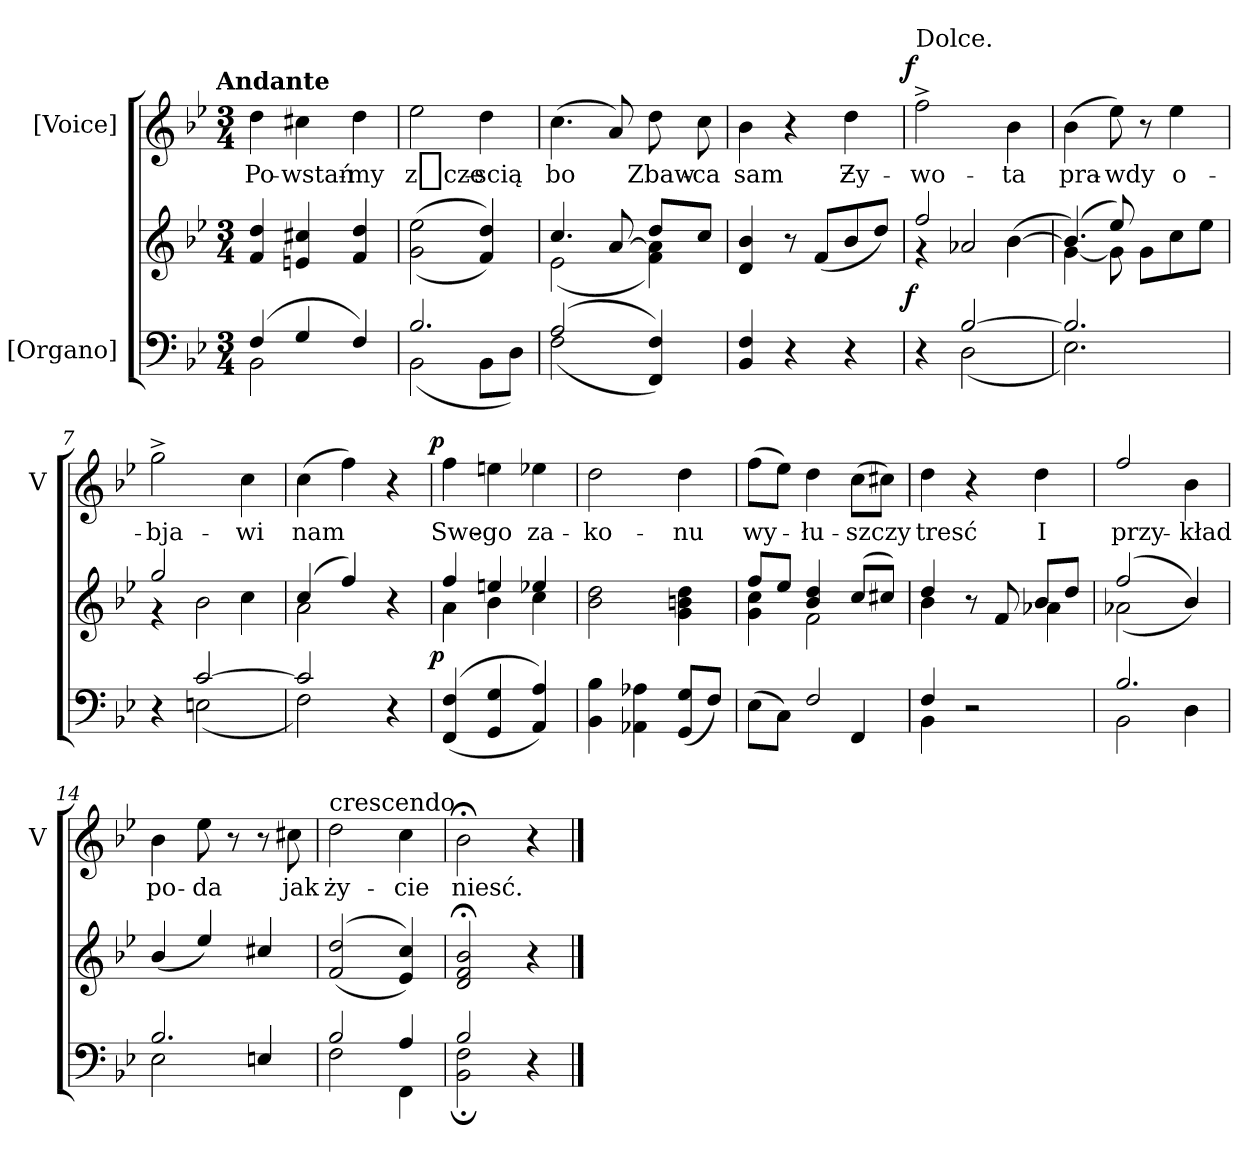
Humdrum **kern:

**kern	**kern	**dynam	**kern	**text	**dynam
*part2	*part2	*part2	*part1	*part1	*part1
*staff3	*staff2	*staff2/3	*staff1	*staff1	*staff1
*I"[Organo]	*	*	*I"[Voice]	*	*
*	*	*	*I'V	*	*
*clefF4	*clefG2	*	*clefG2	*	*
*k[b-e-]	*k[b-e-]	*	*k[b-e-]	*	*
*B-:	*B-:	*	*B-:	*	*
!!LO:TX:omd:t=Andante
*M3/4	*M3/4	*	*M3/4	*	*
*MM72	*MM72	*	*MM72	*	*
=1	=1	=1	=1	=1	=1
*^	*	*	*	*	*
(<4F/	2BB-\	4f/ 4dd/	.	4dd\	Po-	.
4G/	.	4en/ 4cc#X/	.	4cc#X\	-wstań-	.
4F/)	4ryy	4f/ 4dd/	.	4dd\	-my	.
=2	=2	=2	=2	=2	=2	=2
2.B-/	(>2BB-\	(<(>2g\ 2ee-\	.	2ee-\	z_cze-	.
.	8BB-\L	4f/ 4dd/))	.	4dd\	-scią	.
.	8D\J)	.	.	.	.	.
=3	=3	=3	=3	=3	=3	=3
*	*	*^	*	*	*	*
(>2A/	(<2F\	4.cc/	(2e-\	.	(>4.cc\	bo	.
.	.	[8a/	.	.	8a/)	.	.
4FF/ 4F/))	4ryy	8dd/L	4f\ 4a]\)	.	8dd\	Zbaw-	.
.	.	8cc/J	.	.	8cc\	-ca	.
*v	*v	*	*	*	*	*	*
*	*v	*v	*	*	*	*
=4	=4	=4	=4	=4	=4
4BB-/ 4F/	4d/ 4b-/	.	4b-\	sam	.
4r	8r	.	4r	.	.
.	(<8f/L	.	.	.	.
4r	8b-/	.	4dd\	Ƶy-	.
.	8dd/J)	.	.	.	.
=5	=5	=5	=5	=5	=5
*^	*^	*	*	*	*
!	!	!	!	!	!LO:TX:a:t=Dolce.	!	!
!	!	!	!	!LO:DY:rj	!	!	!LO:DY:b:rj
4r	4ryy	2ff/	4r	f	2ff^\	-wo-	f
[2B-/	(<2D\	.	2a-X/	.	.	.	.
.	.	(<[4b-\	.	.	4b-\	-ta	.
=6	=6	=6	=6	=6	=6	=6	=6
!	!	!LO:N:vis=4.	!	!	!	!	!
2.B-/]	2.E-\)	(>4b-/])	[4g\	.	(>4b-\	pra-	.
.	.	8ee-/)	8g\]	.	8ee-\)	-wdy	.
.	.	8rffyy	8g\L	.	8r	.	.
.	.	4rffyy	8cc\	.	4ee-\	o-	.
.	.	.	8ee-\J	.	.	.	.
=7	=7	=7	=7	=7	=7	=7	=7
4r	4ryy	2gg/	4r	.	2gg^\	-bja-	.
[2c/	(<2En\	.	2b-\	.	.	.	.
.	.	4cc\	.	.	4cc\	-wi	.
=8	=8	=8	=8	=8	=8	=8	=8
2c/]	2F\)	(>4cc/	2a\	.	(>4cc\	nam	.
.	.	4ff/)	.	.	4ff\)	.	.
4r	4ryy	4r	4ryy	.	4r	.	.
=9	=9	=9	=9	=9	=9	=9	=9
!	!	!	!	!LO:DY:rj	!	!	!LO:DY:b:rj
*v	*v	*	*	*	*	*	*
(<(<4FF/ 4F/	4ff/	4a\	p	4ff\	Swe-	p
4GG/ 4G/	4een/	4b-\	.	4een\	-go	.
4AA/ 4A/))	4ee-X/	4cc\	.	4ee-X\	za-	.
*	*v	*v	*	*	*	*
=10	=10	=10	=10	=10	=10
4BB-\ 4B-\	2b-\ 2dd\	.	2dd\	-ko-	.
4AA-X\ 4A-X\	.	.	.	.	.
(<8GG/ 8G/L	4g\ 4bn\ 4dd\	.	4dd\	-nu	.
8F/J)	.	.	.	.	.
=11	=11	=11	=11	=11	=11
*^	*^	*	*	*	*
(>8E-\L	2ryy	8ff/L	4g\ 4cc\	.	(>8ff\L	wy-	.
8C\J)	.	8ee-/J	.	.	8ee-\J)	.	.
2F/	.	4b-/ 4dd/	2f\	.	4dd\	-łu-	.
.	4FF/	(<8cc/L	.	.	(>8cc\L	-szczy	.
.	.	8cc#X/J)	.	.	8cc#X\J)	.	.
=12	=12	=12	=12	=12	=12	=12	=12
4F/	4BB-\	4dd/	4b-\	.	4dd\	tresć	.
2r	2ryy	8r	4ryy	.	4r	.	.
.	.	8f/	.	.	.	.	.
.	.	8b-/L	4a-X\	.	4dd\	I	.
.	.	8dd/J	.	.	.	.	.
=13	=13	=13	=13	=13	=13	=13	=13
2.B-/	2BB-\	(>2ff/	(<2a-X\	.	2ff/	przy-	.
.	4D\	4b-/))	4ryy	.	4b-\	-kład	.
*	*	*v	*v	*	*	*	*
=14	=14	=14	=14	=14	=14	=14
2.B-/	2E-\	(<4b-/	.	4b-\	po-	.
.	.	4ee-/)	.	8ee-\	-da	.
.	.	.	.	8r	.	.
.	4En/	4cc#X/	.	8r	.	.
.	.	.	.	8cc#X\	jak	.
=15	=15	=15	=15	=15	=15	=15
!	!	!	!	!LO:TX:a:t=crescendo	!	!
2B-/	2F\	(<(>2f/ 2dd/	.	2dd\	ży-	.
4A/	4FF\	4e-/ 4cc/))	.	4cc\	-cie	.
=16	=16	=16	=16	=16	=16	=16
2B-/	2BB-;<\ 2F;<\	2d;</ 2f;</ 2b-;</	.	2b-;<\	niesć.	.
4ryy	4r	4r	.	4r	.	.
*v	*v	*	*	*	*	*
==	==	==	==	==	==
*-	*-	*-	*-	*-	*-
